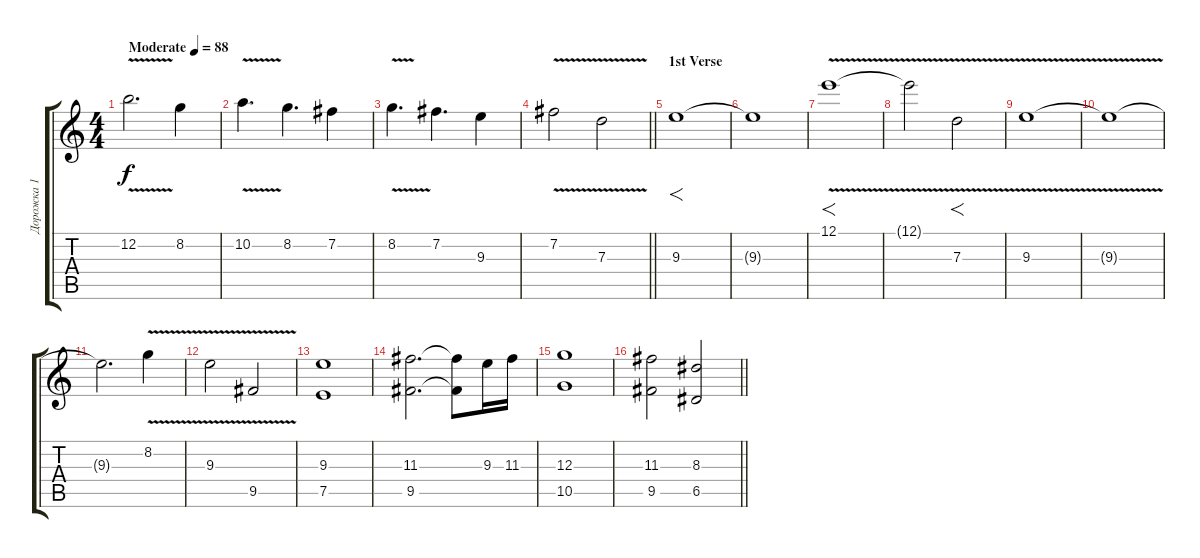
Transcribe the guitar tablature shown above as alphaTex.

\track ("Дорожка 1" "Дорожка 1") {instrument distortionguitar}
\staff {score tabs}
\tuning (E4 B3 G3 D3 A2 E2) {hide}
\ts (4 4)
\tempo (88 "Moderate")
\clef g2
\ks c
12.2{v}.2{d dy f instrument distortionguitar} 8.2.4 |
10.2{v}.4{d} 8.2.4{d} 7.2.4 |
8.2{v}.4{d} 7.2.4{d} 9.3.4 |
\barLineRight lightlight
7.2{v}.2 7.3{v}.2 |
\section ("" "1st Verse")
9.3.1{f} |
9.3{t}.1 |
12.1{v}.1{f} |
12.1{t}.2 7.3{v}.2{f} |
9.3{v}.1 |
9.3{t}.1 |
9.3{t}.2{d} 8.2{v}.4 |
9.3{v}.2 9.5{v}.2 |
(9.3 7.5).1 |
(11.3 9.5).2{d} (11.3{t} 9.5{t}).8 9.3.16 11.3.16 |
(12.3 10.5).1 |
\barLineRight lightlight
(11.3 9.5).2 (8.3 6.5).2
